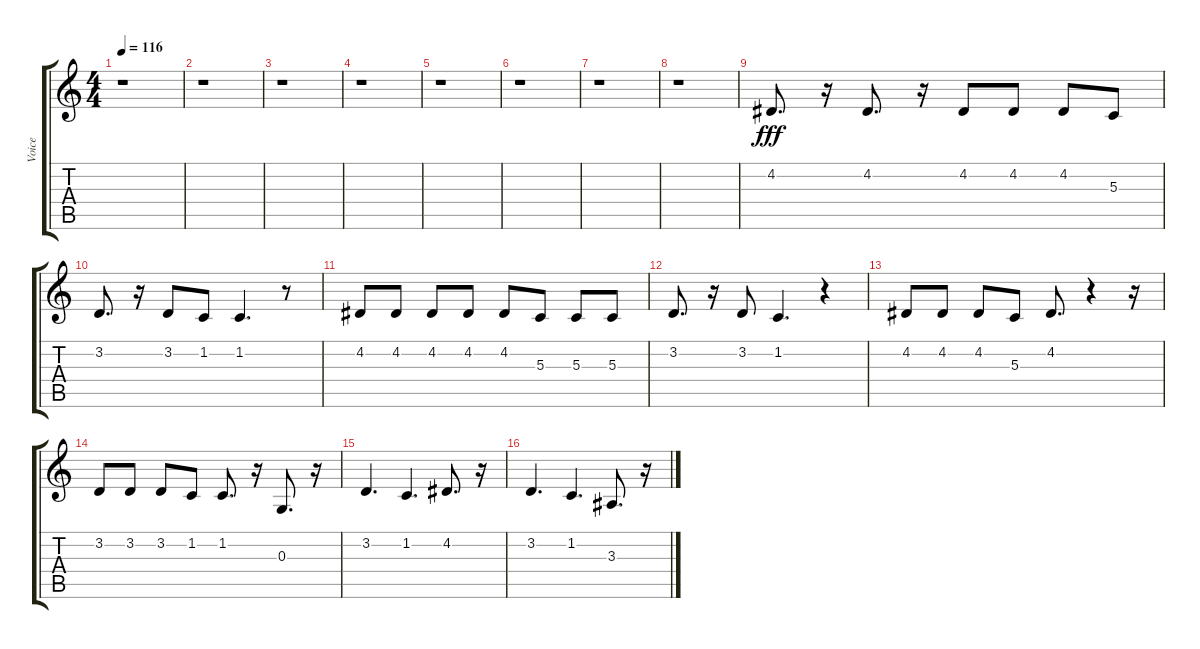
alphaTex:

\track ("Voice" "Voice") {instrument synthvoice}
\staff {score tabs}
\tuning (E4 B3 G3 D3 A2 E2) {hide}
\ts (4 4)
\tempo 116
\clef g2
\ks c
r.1{dy fff} |
r.1 |
r.1 |
r.1 |
r.1 |
r.1 |
r.1 |
r.1 |
4.2.8{d} r.16 4.2.8{d} r.16 4.2.8 4.2.8 4.2.8 5.3.8 |
3.2.8{d} r.16 3.2.8 1.2.8 1.2.4{d} r.8 |
4.2.8 4.2.8 4.2.8 4.2.8 4.2.8 5.3.8 5.3.8 5.3.8 |
3.2.8{d} r.16 3.2.8 1.2.4{d} r.4 |
4.2.8 4.2.8 4.2.8 5.3.8 4.2.8{d} r.4 r.16 |
3.2.8 3.2.8 3.2.8 1.2.8 1.2.8{d} r.16 0.3.8{d} r.16 |
3.2.4{d} 1.2.4{d} 4.2.8{d} r.16 |
3.2.4{d} 1.2.4{d} 3.3.8{d} r.16
